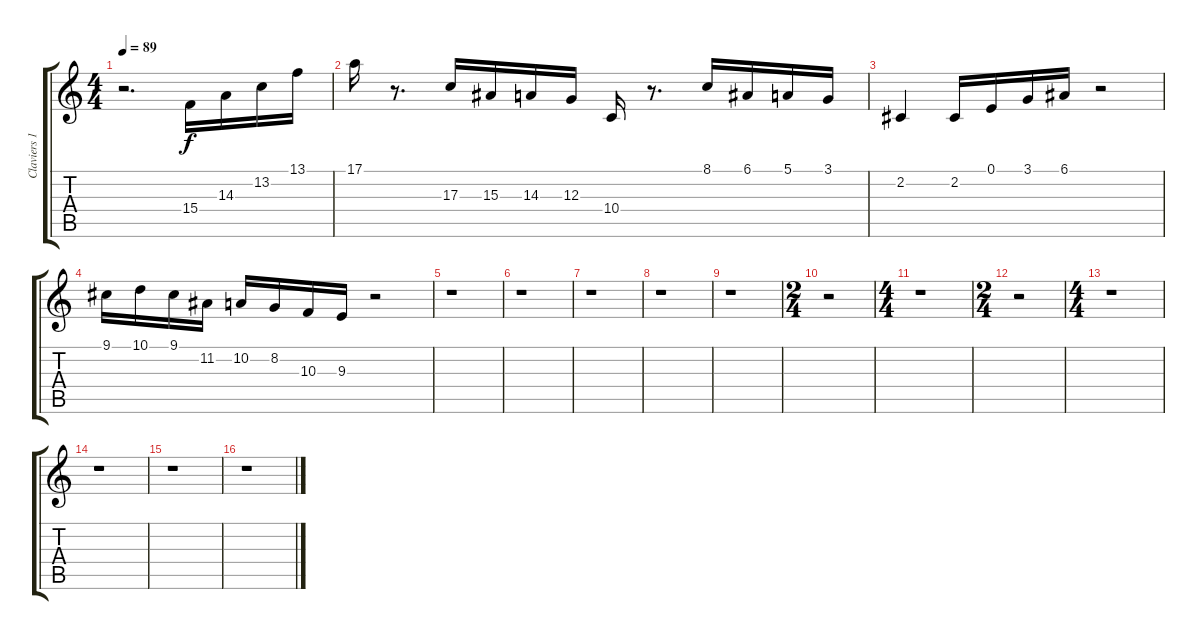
\track ("Claviers 1" "Claviers 1") {instrument harpsichord}
\staff {score tabs}
\tuning (E4 B3 G3 D3 A2 E2) {hide}
\ts (4 4)
\tempo 89
\clef g2
\ks c
r.2{d dy f} 15.4.16{volume 11 balance 8} 14.3.16 13.2.16 13.1.16 |
17.1.16 r.8{d} 17.3.16 15.3.16 14.3.16 12.3.16 10.4.16 r.8{d} 8.1.16 6.1.16 5.1.16 3.1.16 |
2.2.4 2.2.16 0.1.16 3.1.16 6.1.16 r.2 |
9.1.16 10.1.16 9.1.16 11.2.16 10.2.16 8.2.16 10.3.16 9.3.16 r.2 |
r.1 |
r.1 |
r.1 |
r.1 |
r.1 |
\ts (2 4)
r.2 |
\ts (4 4)
r.1 |
\ts (2 4)
r.2 |
\ts (4 4)
r.1 |
r.1 |
r.1 |
r.1
